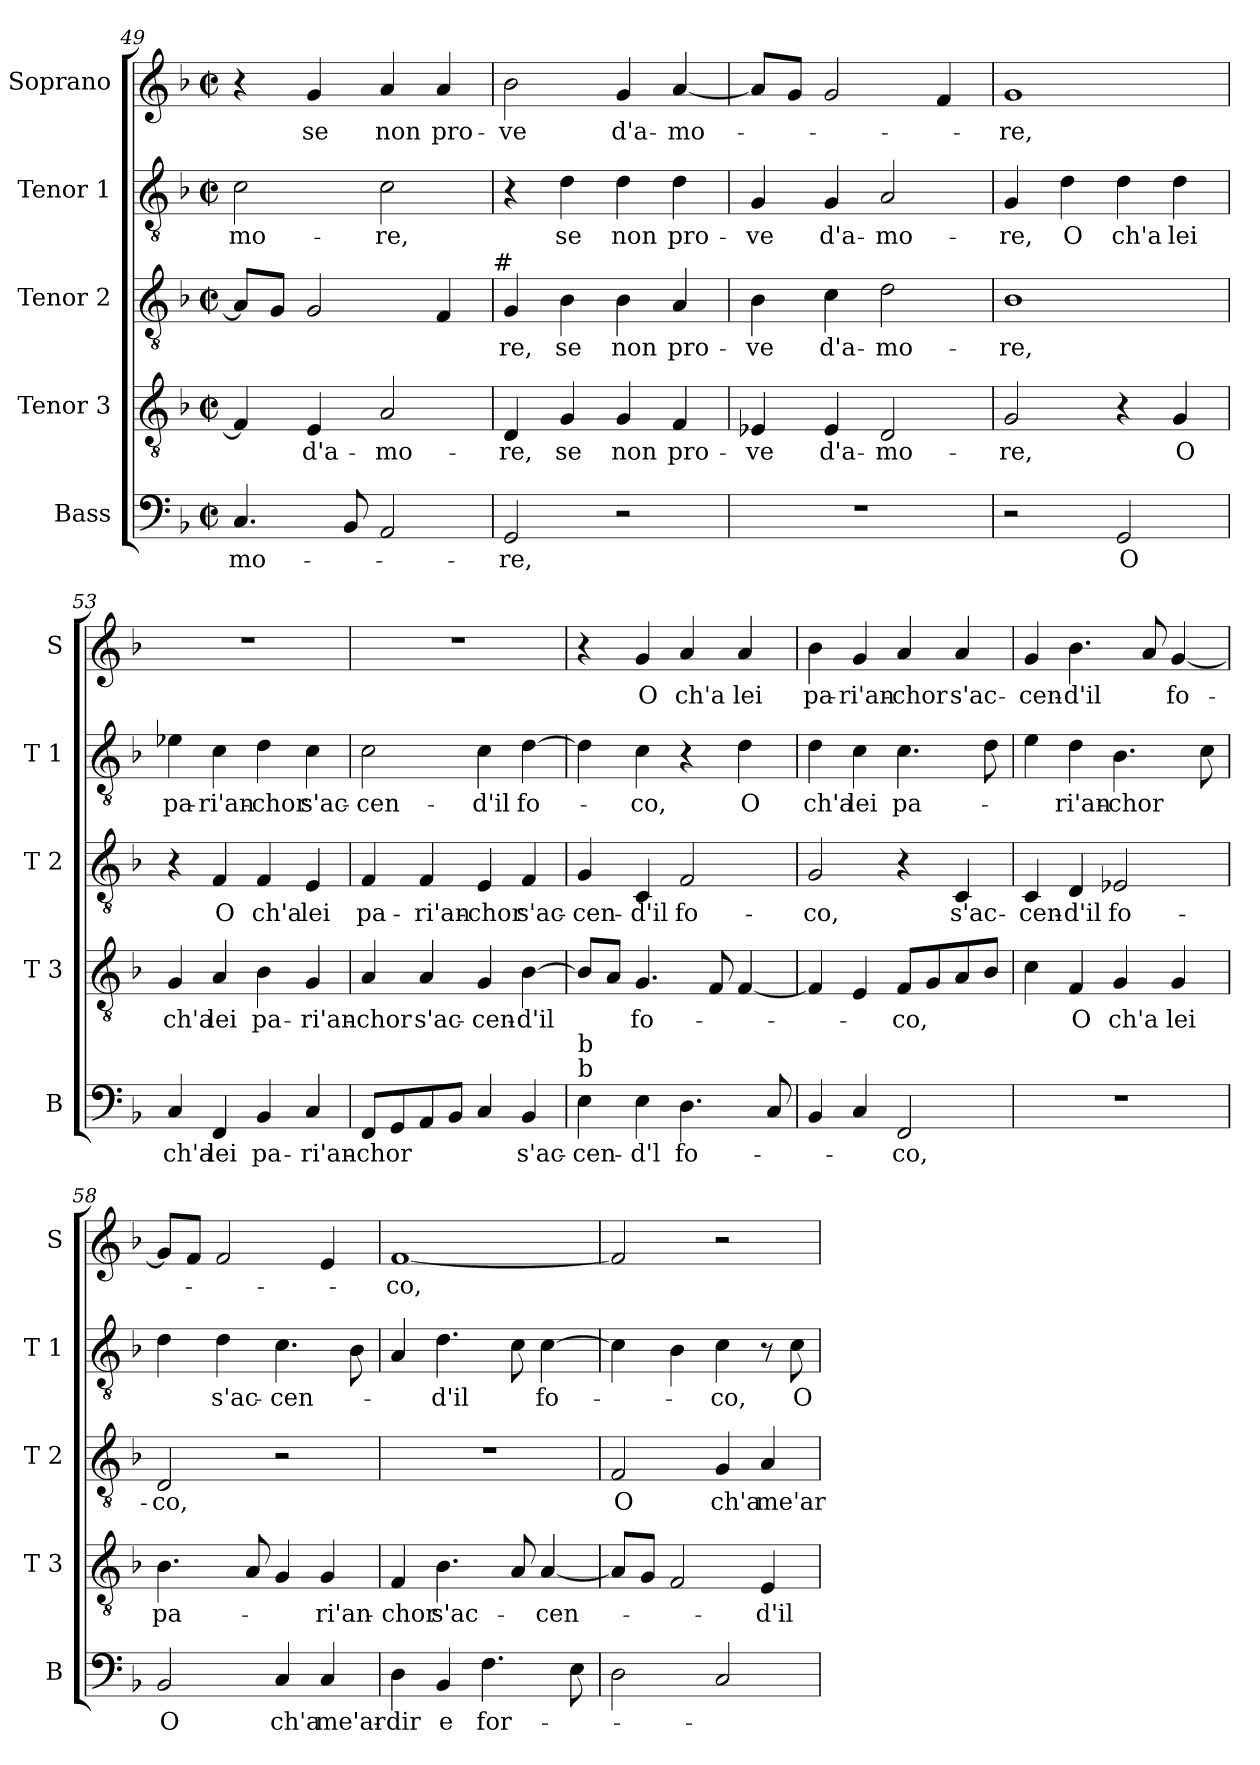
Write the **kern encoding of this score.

**kern	**text	**kern	**text	**kern	**text	**kern	**text	**kern	**text
*part5	*part5	*part4	*part4	*part3	*part3	*part2	*part2	*part1	*part1
*staff5	*staff5	*staff4	*staff4	*staff3	*staff3	*staff2	*staff2	*staff1	*staff1
*I"Bass	*	*I"Tenor 3	*	*I"Tenor 2	*	*I"Tenor 1	*	*I"Soprano	*
*I'B	*	*I'T 3	*	*I'T 2	*	*I'T 1	*	*I'S	*
*clefF4	*	*clefGv2	*	*clefGv2	*	*clefGv2	*	*clefG2	*
*k[b-]	*	*k[b-]	*	*k[b-]	*	*k[b-]	*	*k[b-]	*
*F:	*	*F:	*	*F:	*	*F:	*	*F:	*
*M2/2	*	*M2/2	*	*M2/2	*	*M2/2	*	*M2/2	*
*met(c|)	*	*met(c|)	*	*met(c|)	*	*met(c|)	*	*met(c|)	*
=49	=49	=49	=49	=49	=49	=49	=49	=49	=49
4.C/	-mo-	4F/]	.	8A/L]	.	2c\	-mo-	4r	.
.	.	.	.	8G/J	.	.	.	.	.
.	.	4E/	d'a-	2G/	.	.	.	4g/	se
8BB-/	.	.	.	.	.	.	.	.	.
2AA/	.	2A/	-mo-	.	.	2c\	-re,	4a/	non
.	.	.	.	4F/	.	.	.	4a/	pro-
!	!	!	!	!LO:TX:a:t=#	!	!	!	!	!
=50	=50	=50	=50	=50	=50	=50	=50	=50	=50
2GG/	-re,	4D/	-re,	4G/	-re,	4r	.	2b-\	-ve
.	.	4G/	se	4B-\	se	4d\	se	.	.
2r	.	4G/	non	4B-\	non	4d\	non	4g/	d'a-
.	.	4F/	pro-	4A/	pro-	4d\	pro-	[4a/	-mo-
=51	=51	=51	=51	=51	=51	=51	=51	=51	=51
1r	.	4E-X/	-ve	4B-\	-ve	4G/	-ve	8a/L]	.
.	.	.	.	.	.	.	.	8g/J	.
.	.	4E-/	d'a-	4c\	d'a-	4G/	d'a-	2g/	.
.	.	2D/	-mo-	2d\	-mo-	2A/	-mo-	.	.
.	.	.	.	.	.	.	.	4f/	.
=52	=52	=52	=52	=52	=52	=52	=52	=52	=52
2r	.	2G/	-re,	1B-	-re,	4G/	-re,	1g	-re,
.	.	.	.	.	.	4d\	O	.	.
2GG/	O	4r	.	.	.	4d\	ch'a	.	.
.	.	4G/	O	.	.	4d\	lei	.	.
=53	=53	=53	=53	=53	=53	=53	=53	=53	=53
4C/	ch'a	4G/	ch'a	4r	.	4e-X\	pa-	1r	.
4FF/	lei	4A/	lei	4F/	O	4c\	-ri'an-	.	.
4BB-/	pa-	4B-\	pa-	4F/	ch'a	4d\	-chor	.	.
4C/	-ri'an-	4G/	-ri'an-	4E/	lei	4c\	s'ac-	.	.
!!LO:LB:g=z
=54	=54	=54	=54	=54	=54	=54	=54	=54	=54
8FF/L	-chor	4A/	-chor	4F/	pa-	2c\	-cen-	1r	.
8GG/	.	.	.	.	.	.	.	.	.
8AA/	.	4A/	s'ac-	4F/	-ri'an-	.	.	.	.
8BB-/J	.	.	.	.	.	.	.	.	.
4C/	.	4G/	-cen-	4E/	-chor	4c\	-d'il	.	.
4BB-/	s'ac-	[4B-\	-d'il	4F/	s'ac-	[4d\	fo-	.	.
=55	=55	=55	=55	=55	=55	=55	=55	=55	=55
!LO:TX:a:t=b	!	!	!	!	!	!	!	!	!
!LO:TX:a:t=b	!	!	!	!	!	!	!	!	!
4E\	-cen-	8B-/L]	.	4G/	-cen-	4d\]	.	4r	.
.	.	8A/J	.	.	.	.	.	.	.
4E\	-d'l	4.G/	fo-	4C/	-d'il	4c\	-co,	4g/	O
4.D\	fo-	.	.	2F/	fo-	4r	.	4a/	ch'a
.	.	8F/	.	.	.	.	.	.	.
.	.	[4F/	.	.	.	4d\	O	4a/	lei
8C/	.	.	.	.	.	.	.	.	.
=56	=56	=56	=56	=56	=56	=56	=56	=56	=56
4BB-/	.	4F/]	.	2G/	-co,	4d\	ch'a	4b-\	pa-
4C/	.	4E/	.	.	.	4c\	lei	4g/	-ri'an-
2FF/	-co,	8F/L	-co,	4r	.	4.c\	pa-	4a/	-chor
.	.	8G/	.	.	.	.	.	.	.
.	.	8A/	.	4C/	s'ac-	.	.	4a/	s'ac-
.	.	8B-/J	.	.	.	8d\	.	.	.
=57	=57	=57	=57	=57	=57	=57	=57	=57	=57
1r	.	4c\	.	4C/	-cen-	4e\	.	4g/	-cen-
.	.	4F/	O	4D/	-d'il	4d\	-ri'an-	4.b-\	-d'il
.	.	4G/	ch'a	2E-X/	fo-	4.B-\	-chor	.	.
.	.	.	.	.	.	.	.	8a/	.
.	.	4G/	lei	.	.	.	.	[4g/	fo-
.	.	.	.	.	.	8c\	.	.	.
=58	=58	=58	=58	=58	=58	=58	=58	=58	=58
2BB-/	O	4.B-\	pa-	2D/	-co,	4d\	.	8g/L]	.
.	.	.	.	.	.	.	.	8f/J	.
.	.	.	.	.	.	4d\	s'ac-	2f/	.
.	.	8A/	.	.	.	.	.	.	.
4C/	ch'a	4G/	.	2r	.	4.c\	-cen-	.	.
4C/	me'ar-	4G/	-ri'an-	.	.	.	.	4e/	.
.	.	.	.	.	.	8B-\	.	.	.
!!LO:LB:g=z
=59	=59	=59	=59	=59	=59	=59	=59	=59	=59
4D\	-dir	4F/	-chor	1r	.	4A/	.	[1f	-co,
4BB-/	e	4.B-\	s'ac-	.	.	4.d\	-d'il	.	.
4.F\	for-	.	.	.	.	.	.	.	.
.	.	8A/	.	.	.	8c\	.	.	.
.	.	[4A/	-cen-	.	.	[4c\	fo-	.	.
8E\	.	.	.	.	.	.	.	.	.
=60	=60	=60	=60	=60	=60	=60	=60	=60	=60
2D\	.	8A/L]	.	2F/	O	4c\]	.	2f/]	.
.	.	8G/J	.	.	.	.	.	.	.
.	.	2F/	.	.	.	4B-\	.	.	.
2C/	.	.	.	4G/	ch'a	4c\	-co,	2r	.
.	.	4E/	-d'il	4A/	me'ar-	8r	.	.	.
.	.	.	.	.	.	8c\	O	.	.
=	=	=	=	=	=	=	=	=	=
*-	*-	*-	*-	*-	*-	*-	*-	*-	*-
